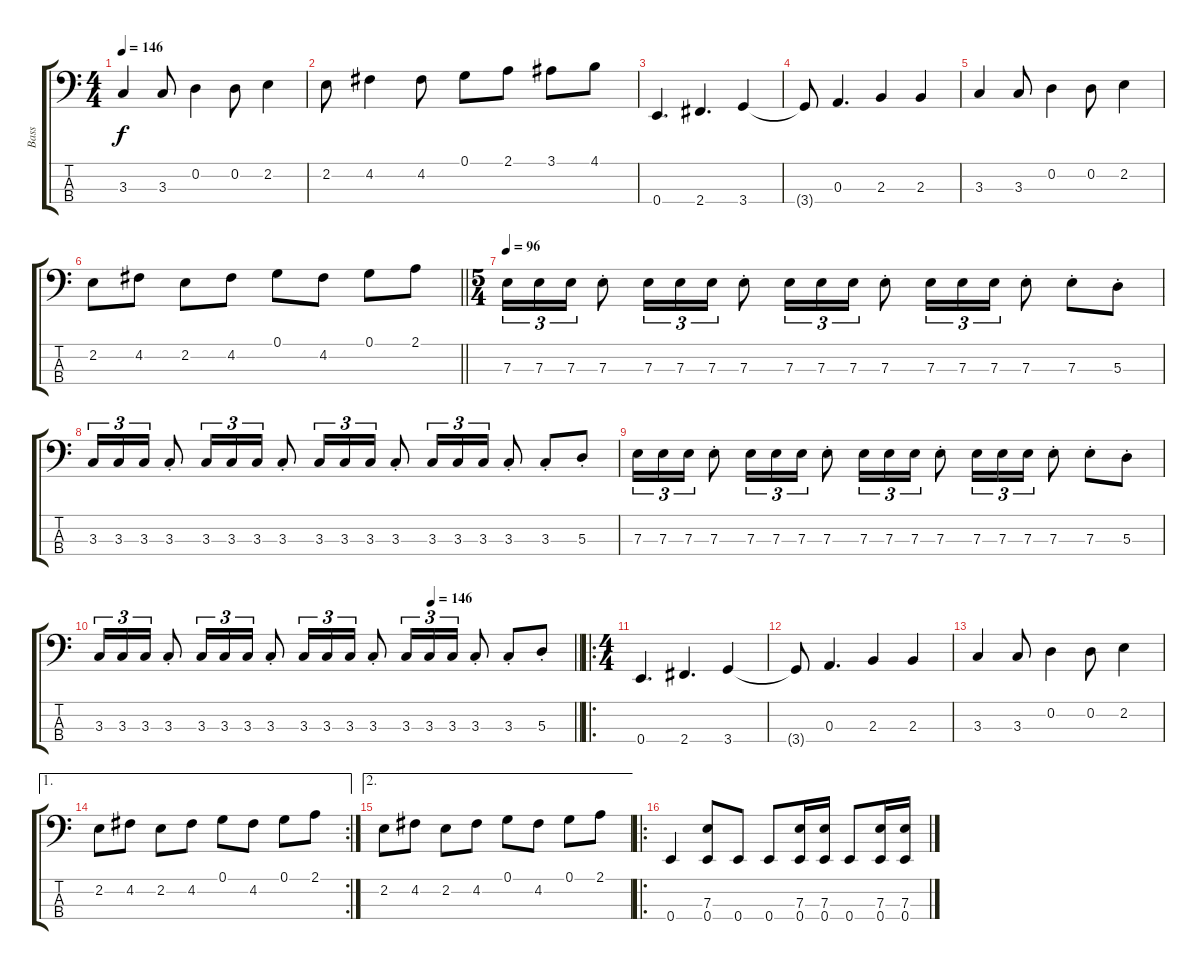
\track ("Bass" "Bass") {instrument electricbasspick}
\staff {score tabs}
\tuning (G2 D2 A1 E1) {hide}
\ts (4 4)
\tempo 146
\clef f4
\ks c
3.3.4{dy f} 3.3.8 0.2.4 0.2.8 2.2.4 |
2.2.8 4.2.4 4.2.8 0.1.8 2.1.8 3.1.8 4.1.8 |
0.4.4{d} 2.4.4{d} 3.4.4 |
3.4{t}.8 0.3.4{d} 2.3.4 2.3.4 |
3.3.4 3.3.8 0.2.4 0.2.8 2.2.4 |
\barLineRight lightlight
2.2.8 4.2.8 2.2.8 4.2.8 0.1.8 4.2.8 0.1.8 2.1.8 |
\ts (5 4)
\tempo 96
7.3.16{tu (3 2)} 7.3.16{tu (3 2)} 7.3.16{tu (3 2)} 7.3{st}.8 7.3.16{tu (3 2)} 7.3.16{tu (3 2)} 7.3.16{tu (3 2)} 7.3{st}.8 7.3.16{tu (3 2)} 7.3.16{tu (3 2)} 7.3.16{tu (3 2)} 7.3{st}.8 7.3.16{tu (3 2)} 7.3.16{tu (3 2)} 7.3.16{tu (3 2)} 7.3{st}.8 7.3{st}.8 5.3{st}.8 |
3.3.16{tu (3 2)} 3.3.16{tu (3 2)} 3.3.16{tu (3 2)} 3.3{st}.8 3.3.16{tu (3 2)} 3.3.16{tu (3 2)} 3.3.16{tu (3 2)} 3.3{st}.8 3.3.16{tu (3 2)} 3.3.16{tu (3 2)} 3.3.16{tu (3 2)} 3.3{st}.8 3.3.16{tu (3 2)} 3.3.16{tu (3 2)} 3.3.16{tu (3 2)} 3.3{st}.8 3.3{st}.8 5.3{st}.8 |
7.3.16{tu (3 2)} 7.3.16{tu (3 2)} 7.3.16{tu (3 2)} 7.3{st}.8 7.3.16{tu (3 2)} 7.3.16{tu (3 2)} 7.3.16{tu (3 2)} 7.3{st}.8 7.3.16{tu (3 2)} 7.3.16{tu (3 2)} 7.3.16{tu (3 2)} 7.3{st}.8 7.3.16{tu (3 2)} 7.3.16{tu (3 2)} 7.3.16{tu (3 2)} 7.3{st}.8 7.3{st}.8 5.3{st}.8 |
\tempo (146 0.7)
\barLineRight lightlight
3.3.16{tu (3 2)} 3.3.16{tu (3 2)} 3.3.16{tu (3 2)} 3.3{st}.8 3.3.16{tu (3 2)} 3.3.16{tu (3 2)} 3.3.16{tu (3 2)} 3.3{st}.8 3.3.16{tu (3 2)} 3.3.16{tu (3 2)} 3.3.16{tu (3 2)} 3.3{st}.8 3.3.16{tu (3 2)} 3.3.16{tu (3 2)} 3.3.16{tu (3 2)} 3.3{st}.8 3.3{st}.8 5.3{st}.8 |
\ro
\ts (4 4)
0.4.4{d} 2.4.4{d} 3.4.4 |
3.4{t}.8 0.3.4{d} 2.3.4 2.3.4 |
3.3.4 3.3.8 0.2.4 0.2.8 2.2.4 |
\ae 1
\rc 2
2.2.8 4.2.8 2.2.8 4.2.8 0.1.8 4.2.8 0.1.8 2.1.8 |
\ae 2
2.2.8 4.2.8 2.2.8 4.2.8 0.1.8 4.2.8 0.1.8 2.1.8 |
\ro
0.4.4 (7.3 0.4).8 0.4.8 0.4.8 (7.3 0.4).16 (7.3 0.4).16 0.4.8 (7.3 0.4).16 (7.3 0.4).16
